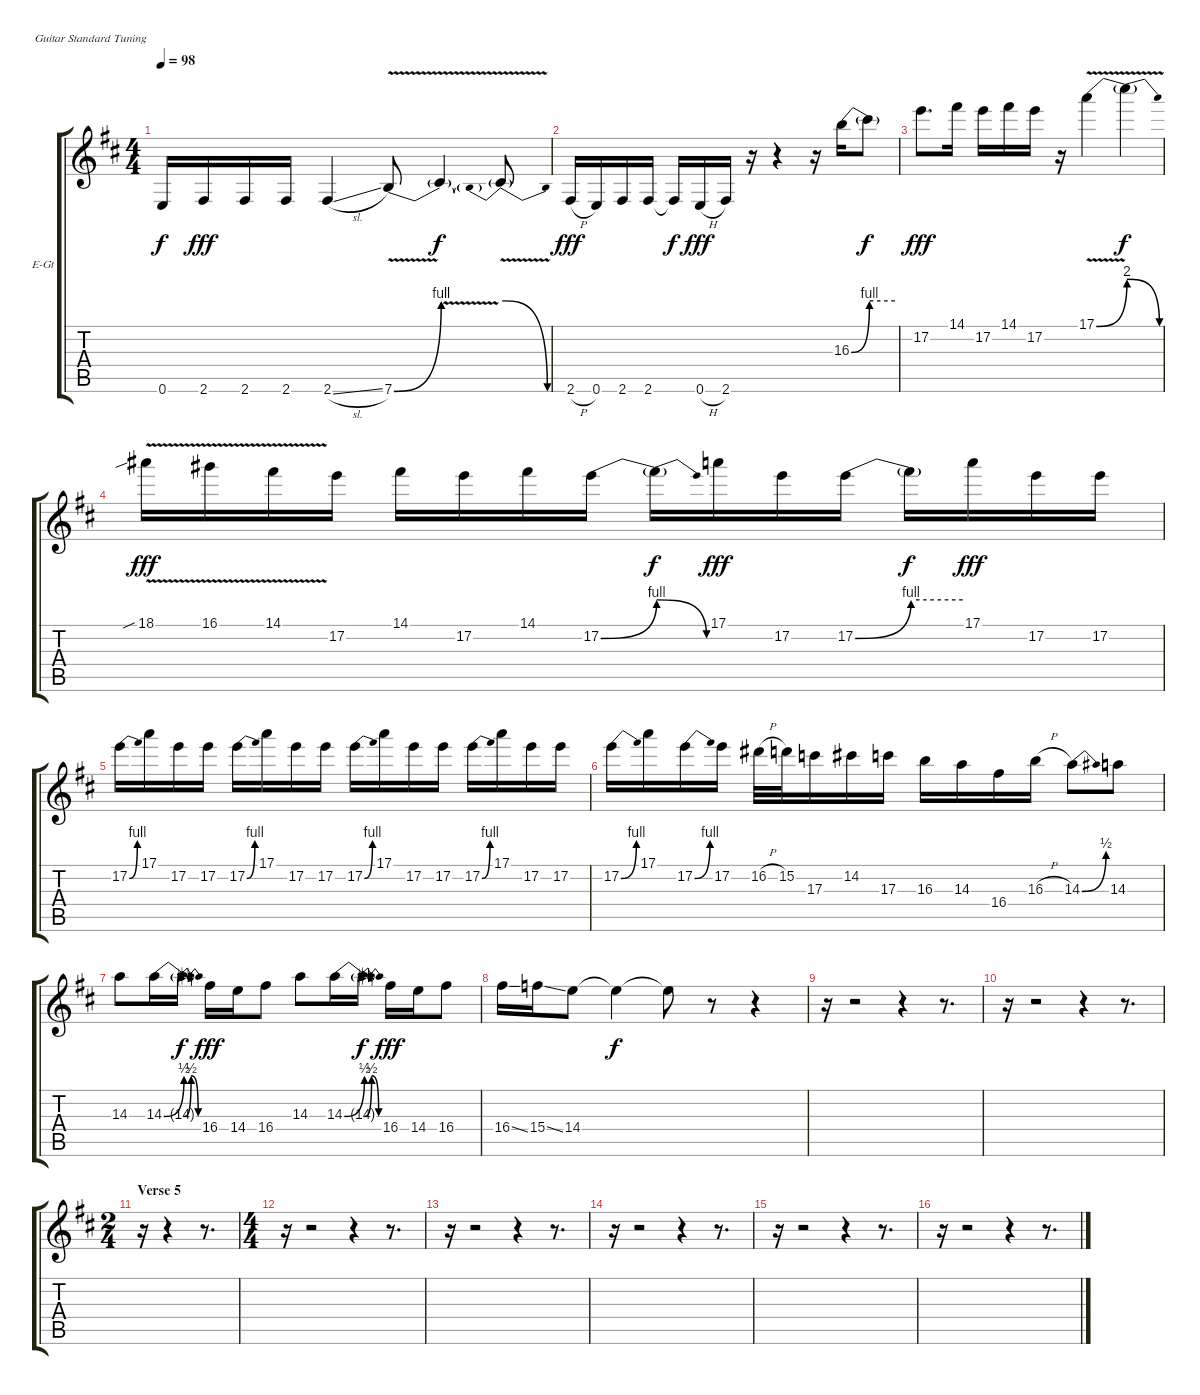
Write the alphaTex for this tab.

\bracketExtendMode groupsimilarinstruments
\firstSystemTrackNameOrientation horizontal
\otherSystemsTrackNameOrientation horizontal
\track ("Electric Gtr 3" "E-Gt") {instrument distortionguitar}
\staff {score tabs}
\tuning (E4 B3 G3 D3 A2 E2)
\ts (4 4)
\tempo 98
\clef g2
\ks d
0.6{t}.16{dy f} 2.6.16{dy fff} 2.6.16 2.6.16 2.6{sl}.4 7.6{be (bend 0 0 60 4) v}.8 7.6{v t}.4{dy f} 7.6{be (prebendrelease 0 4 60 0) t}.8 |
2.6{h}.16{dy fff} 0.6.16 2.6.16 2.6.16 2.6{t}.16{dy f} 0.6{h}.16{dy fff} 2.6.16 r.16 r.4 r.16 16.3{be (bend 0 0 60 4)}.16 16.3{be (hold 0 4 60 4) t}.8{dy f} |
17.2.8{d dy fff} 14.1.16 17.2.16 14.1.16 17.2.16 r.16 17.1{be (bend 0 0 60 8) v}.4 17.1{be (release 0 8 60 0) t}.4{dy f} |
18.1{v sib}.16{dy fff} 16.1{v}.16 14.1{v}.16 17.2.16 14.1.16 17.2.16 14.1.16 17.2{be (bend 0 0 60 4)}.16 17.2{be (release 0 4 60 0) t}.16{dy f} 17.1.16{dy fff} 17.2.16 17.2{be (bend 0 0 60 4)}.16 17.2{be (hold 0 4 60 4) t}.16{dy f} 17.1.16{dy fff} 17.2.16 17.2.16 |
17.2{be (bend 0 0 60 4)}.16 17.1.16 17.2.16 17.2.16 17.2{be (bend 0 0 60 4)}.16 17.1.16 17.2.16 17.2.16 17.2{be (bend 0 0 60 4)}.16 17.1.16 17.2.16 17.2.16 17.2{be (bend 0 0 60 4)}.16 17.1.16 17.2.16 17.2.16 |
17.2{be (bend 0 0 60 4)}.16 17.1.16 17.2{be (bend 0 0 60 4)}.16 17.2.16 16.2{h}.32 15.2.32 17.3.16 14.2.16 17.3.16 16.3.16 14.3.16 16.4.16 16.3{h}.16 14.3{be (bend 0 0 60 2)}.8 14.3.8 |
14.3.8 14.3{be (bend 0 0 60 2)}.16 14.3{be (bendrelease 0 0 30 2 30 2 60 0) t}.16{dy f} 16.4.16{dy fff} 14.4.16 16.4.8 14.3.8 14.3{be (bend 0 0 60 2)}.16 14.3{be (bendrelease 0 0 30 2 30 2 60 0) t}.16{dy f} 16.4.16{dy fff} 14.4.16 16.4.8 |
16.4{ss}.16 15.4{ss}.16 14.4.8 14.4{t}.4{dy f} 14.4{t}.8 r.8 r.4 |
r.16 r.2 r.4 r.8{d} |
r.16 r.2 r.4 r.8{d} |
\ts (2 4)
\section ("" "Verse 5")
r.16 r.4 r.8{d} |
\ts (4 4)
r.16 r.2 r.4 r.8{d} |
r.16 r.2 r.4 r.8{d} |
r.16 r.2 r.4 r.8{d} |
r.16 r.2 r.4 r.8{d} |
r.16 r.2 r.4 r.8{d}
